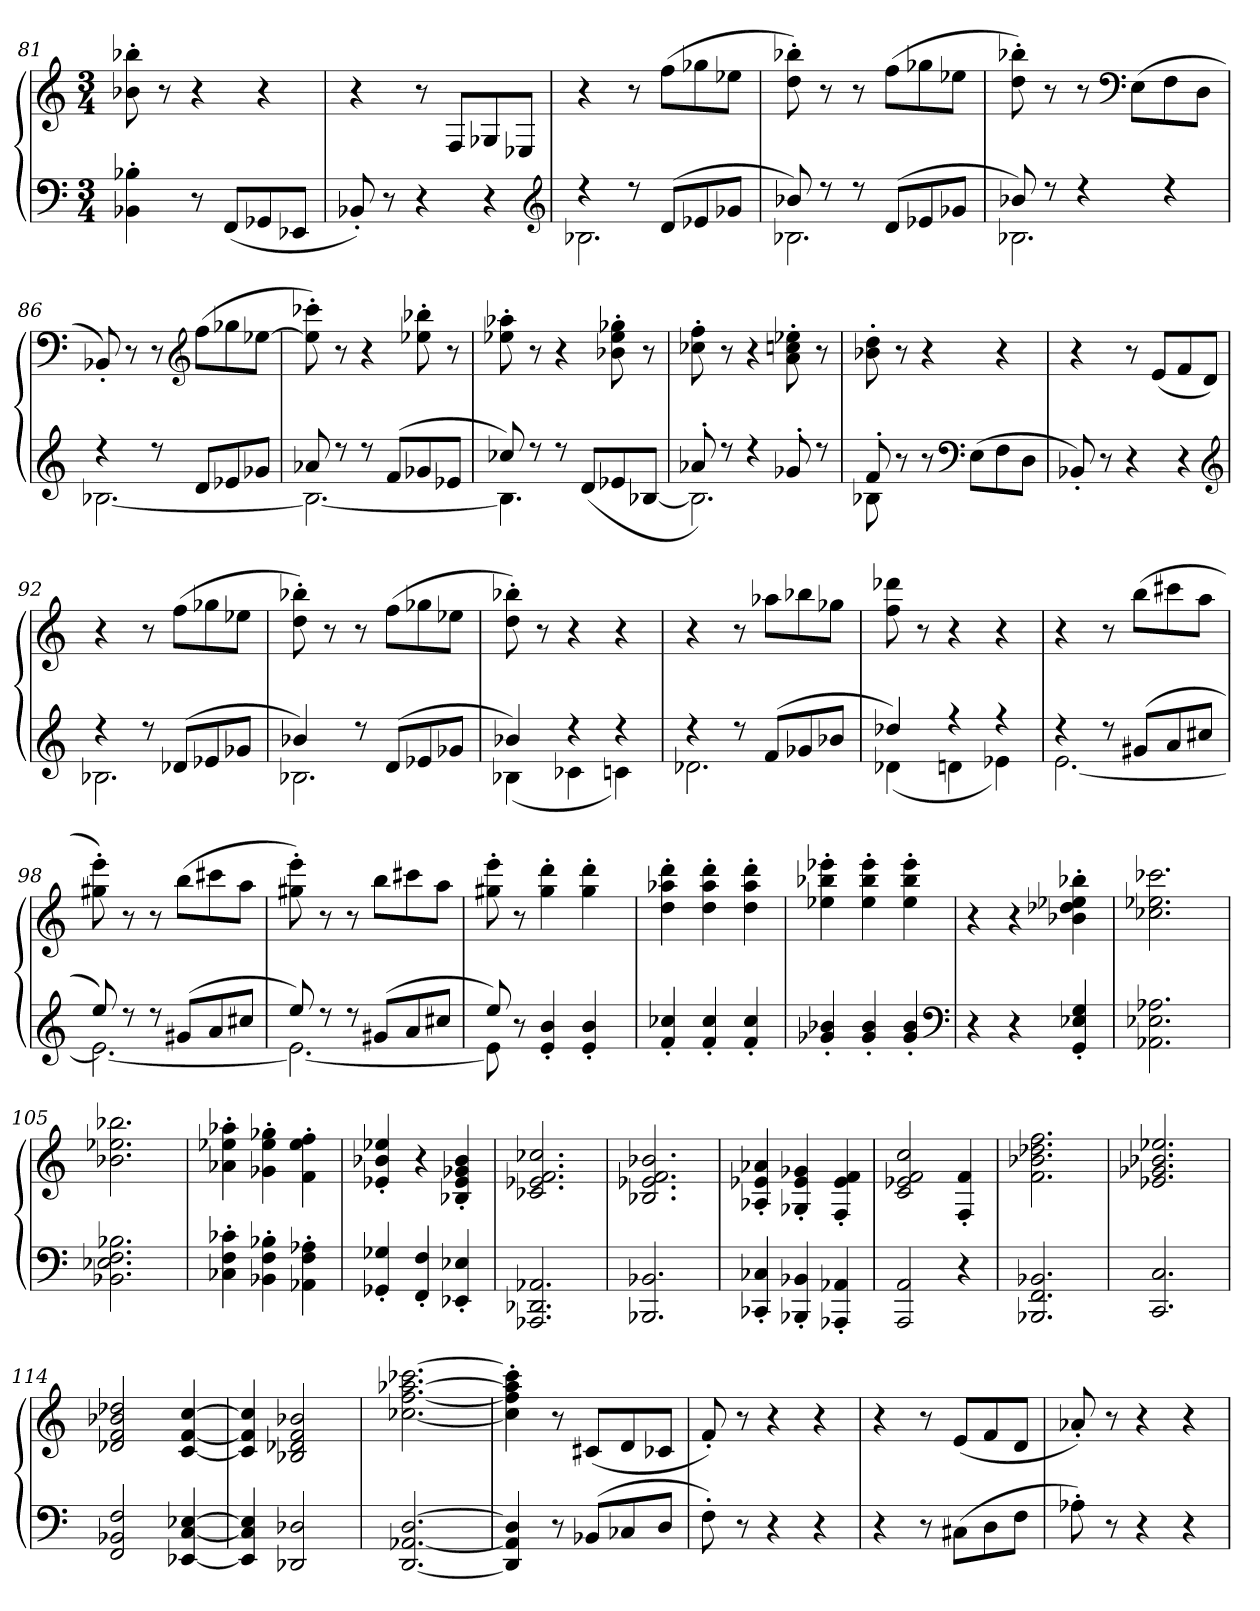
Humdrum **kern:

**kern	**kern
*part1	*part1
*staff2	*staff1
*clefF4	*clefG2
*k[]	*k[]
*M3/4	*M3/4
=81	=81
4BB-X'\ 4B-X'\	8b-X'\ 8bb-X'\
.	8r
8r	4r
(8FF/L	.
8GG-X/	4r
8EE-X/J	.
=82	=82
8BB-X'/)	4r
8r	.
4r	8r
.	8F/L
4r	8G-X/
.	8E-X/J
*clefG2	*
=83	=83
*^	*
4r	2.B-X\	4r
8r	.	8r
(8d/L	.	(8ff\L
8e-X/	.	8gg-X\
8g-X/J	.	8ee-X\J
=84	=84	=84
8b-X/)	2.B-X\	8dd'\ 8bb-X'\)
8r	.	8r
8r	.	8r
(8d/L	.	(8ff\L
8e-X/	.	8gg-X\
8g-X/J	.	8ee-X\J
=85	=85	=85
8b-X/)	2.B-X\	8dd'\ 8bb-X'\)
8r	.	8r
4r	.	8r
*	*	*clefF4
.	.	(8E\L
4r	.	8F\
.	.	8D\J
=86	=86	=86
4r	[2.B-X\	8BB-X'/)
.	.	8r
8r	.	8r
*	*	*clefG2
8d/L	.	(8ff\L
8e-X/	.	8gg-X\
8g-X/J	.	[8ee-X\J
=87	=87	=87
8a-X/	2.B-\_	8ee-]'\ 8ccc-X'\)
8r	.	8r
8r	.	4r
(8f/L	.	.
8g-X/	.	8ee-X'\ 8bb-X'\
8e-X/J	.	8r
=88	=88	=88
8cc-X/)	4.B-\]	8ee-X'\ 8aa-X'\
8r	.	8r
8r	.	4r
(8d/L	4.ryy	.
8e-X/	.	8b-X'\ 8ee-'\ 8gg-X'\
[8B-X/J	.	8r
=89	=89	=89
8a-X'/)	2.B-\]	8cc-X'\ 8ff'\
8r	.	8r
4r	.	4r
8g-X'/	.	8a'\ 8ccn'\ 8ee-X'\
8r	.	8r
=90	=90	=90
8f'/	8B-X\	8b-X'\ 8dd'\
8r	2ryy	8r
8r	.	4r
*clefF4	*	*
(8E\L	.	.
8F\	.	4r
8D\J	8ryy	.
*v	*v	*
=91	=91
8BB-X'/)	4r
8r	.
4r	8r
.	(8e/L
4r	8f/
.	8d/J)
*clefG2	*
=92	=92
*^	*
4r	2.B-X\	4r
8r	.	8r
(8d-X/L	.	(8ff\L
8e-X/	.	8gg-X\
8g-X/J	.	8ee-X\J
=93	=93	=93
4b-X/)	2.B-X\	8dd'\ 8bb-X'\)
.	.	8r
8r	.	8r
(8d/L	.	(8ff\L
8e-X/	.	8gg-X\
8g-X/J	.	8ee-X\J
=94	=94	=94
4b-X/)	(4B-X\	8dd'\ 8bb-X'\)
.	.	8r
4r	4c-X\	4r
4r	4cn\)	4r
=95	=95	=95
4r	2.d-X\	4r
8r	.	8r
(8f/L	.	8aa-X\L
8g-X/	.	8bb-X\
8b-X/J	.	8gg-X\J
=96	=96	=96
4dd-X/)	(4d-X\	8ff\ 8ddd-X\
.	.	8r
4r	4dn\	4r
4r	4e-X\)	4r
=97	=97	=97
4r	[2.e\	4r
8r	.	8r
(8g#X/L	.	(8bb\L
8a/	.	8ccc#X\
8cc#X/J	.	8aa\J
=98	=98	=98
8ee/)	2.e\_	8gg#X'\ 8eee'\)
8r	.	8r
8r	.	8r
(8g#X/L	.	(8bb\L
8a/	.	8ccc#X\
8cc#X/J	.	8aa\J
=99	=99	=99
8ee/)	2.e\_	8gg#X'\ 8eee'\)
8r	.	8r
8r	.	8r
(8g#X/L	.	8bb\L
8a/	.	8ccc#X\
8cc#X/J	.	8aa\J
=100	=100	=100
8ee/)	8e\]	8gg#X'\ 8eee'\
8r	2ryy	8r
4e'/ 4b'/	.	4gg#'\ 4ddd'\
4e'/ 4b'/	.	4gg#'\ 4ddd'\
.	8ryy	.
*v	*v	*
=101	=101
4f'/ 4cc-X'/	4dd'\ 4aa-X'\ 4ddd'\
4f'/ 4cc-'/	4dd'\ 4aa-'\ 4ddd'\
4f'/ 4cc-'/	4dd'\ 4aa-'\ 4ddd'\
=102	=102
4g-X'/ 4b-X'/	4ee-X'\ 4bb-X'\ 4eee-X'\
4g-'/ 4b-'/	4ee-'\ 4bb-'\ 4eee-'\
4g-'/ 4b-'/	4ee-'\ 4bb-'\ 4eee-'\
*clefF4	*
=103	=103
4r	4r
4r	4r
4GG'/ 4E-X'/ 4G'/	4b-X'\ 4dd-X'\ 4ee-X'\ 4bb-X'\
=104	=104
2.AA-X\ 2.E-X\ 2.A-X\	2.cc-X\ 2.ee-X\ 2.ccc-X\
=105	=105
2.BB-X\ 2.E-X\ 2.F\ 2.B-X\	2.b-X\ 2.ee-X\ 2.bb-X\
=106	=106
4C-X'\ 4F'\ 4c-X'\	4a-X'\ 4ee-X'\ 4aa-X'\
4BB-X'\ 4F'\ 4B-X'\	4g-X'\ 4ee-'\ 4gg-X'\
4AA-X'\ 4F'\ 4A-X'\	4f'\ 4ee-'\ 4ff'\
=107	=107
4GG-X'/ 4G-X'/	4e-X'/ 4b-X'/ 4ee-X'/
4FF'/ 4F'/	4r
4EE-X'/ 4E-X'/	4B-X'/ 4e-'/ 4g-X'/ 4b-'/
=108	=108
2.AAA-X/ 2.DD-X/ 2.AA-X/	2.c-X/ 2.e-X/ 2.f/ 2.cc-X/
=109	=109
2.BBB-X/ 2.BB-X/	2.B-X/ 2.e-X/ 2.f/ 2.b-X/
=110	=110
4CC-X'/ 4C-X'/	4A-X'/ 4e-X'/ 4a-X'/
4BBB-X'/ 4BB-X'/	4G-X'/ 4e-'/ 4g-X'/
4AAA-X'/ 4AA-X'/	4F'/ 4e-'/ 4f'/
=111	=111
2AAA/ 2AA/	2c/ 2e-X/ 2f/ 2cc/
4r	4F'/ 4f'/
=112	=112
2.BBB-X/ 2.FF/ 2.BB-X/	2.f\ 2.b-X\ 2.dd-X\ 2.ff\
=113	=113
2.CC/ 2.C/	2.e-X/ 2.g-X/ 2.b-X/ 2.ee-X/
=114	=114
2FF/ 2BB-X/ 2F/	2d-X/ 2f/ 2b-X/ 2dd-X/
[4EE-X/ [4C/ [4E-X/	[4c/ [4f/ [4cc/
=115	=115
4EE-]/ 4C]/ 4E-]/	4c]/ 4f]/ 4cc]/
2DD-X/ 2D-X/	2B-X/ 2d-X/ 2f/ 2b-X/
=116	=116
[2.DD/ [2.AA-X/ [2.D/	[2.cc-X\ [2.ff\ [2.aa-X\ [2.ccc-X\
=117	=117
4DD]/ 4AA-]/ 4D]/	4cc-]'\ 4ff]'\ 4aa-]'\ 4ccc-]'\
8r	8r
(8BB-X/L	(8c#X/L
8C-X/	8d/
8D/J	8c-X/J
=118	=118
8F'\)	8f'/)
8r	8r
4r	4r
4r	4r
=119	=119
4r	4r
8r	8r
(8C#X\L	(8e/L
8D\	8f/
8F\J	8d/J
=120	=120
8A-X'\)	8a-X'/)
8r	8r
4r	4r
4r	4r
=	=
*-	*-
